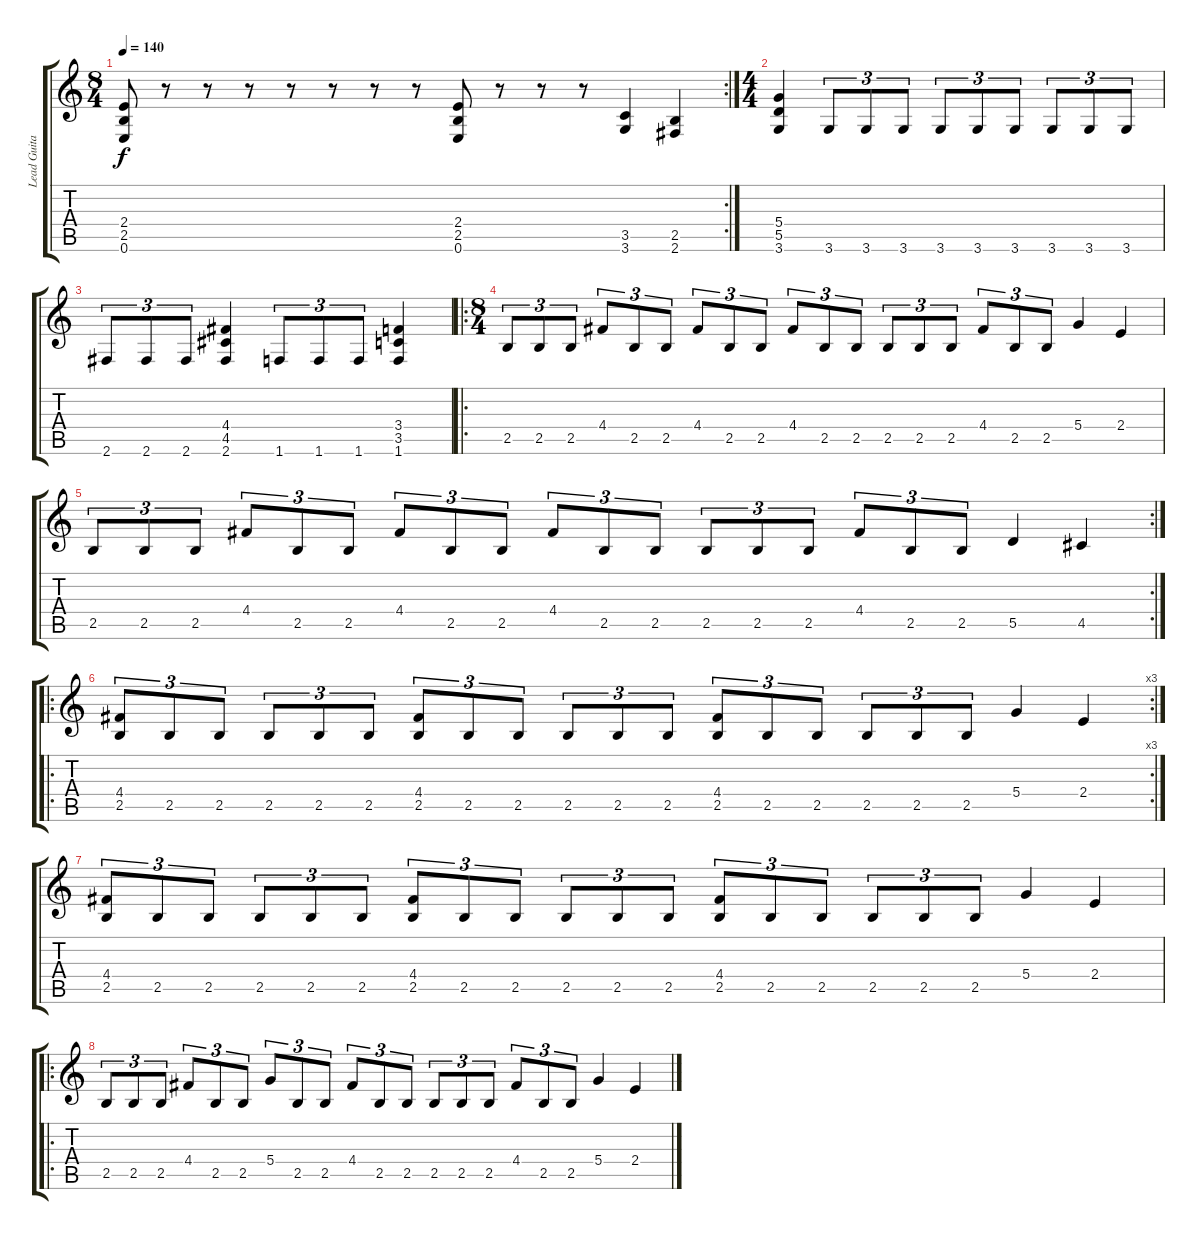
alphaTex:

\track ("Lead Guitar" "Lead Guita") {instrument distortionguitar}
\staff {score tabs}
\tuning (E4 B3 G3 D3 A2 E2) {hide}
\rc 2
\ts (8 4)
\tempo 140
\clef g2
\ks c
(2.4 2.5 0.6).8{dy f} r.8 r.8 r.8 r.8 r.8 r.8 r.8 (2.4 2.5 0.6).8 r.8 r.8 r.8 (3.5 3.6).4 (2.5 2.6).4 |
\ts (4 4)
(5.4 5.5 3.6).4 3.6.8{tu (3 2)} 3.6.8{tu (3 2)} 3.6.8{tu (3 2)} 3.6.8{tu (3 2)} 3.6.8{tu (3 2)} 3.6.8{tu (3 2)} 3.6.8{tu (3 2)} 3.6.8{tu (3 2)} 3.6.8{tu (3 2)} |
2.6.8{tu (3 2)} 2.6.8{tu (3 2)} 2.6.8{tu (3 2)} (4.4 4.5 2.6).4 1.6.8{tu (3 2)} 1.6.8{tu (3 2)} 1.6.8{tu (3 2)} (3.4 3.5 1.6).4 |
\ro
\ts (8 4)
2.5.8{tu (3 2)} 2.5.8{tu (3 2)} 2.5.8{tu (3 2)} 4.4.8{tu (3 2)} 2.5.8{tu (3 2)} 2.5.8{tu (3 2)} 4.4.8{tu (3 2)} 2.5.8{tu (3 2)} 2.5.8{tu (3 2)} 4.4.8{tu (3 2)} 2.5.8{tu (3 2)} 2.5.8{tu (3 2)} 2.5.8{tu (3 2)} 2.5.8{tu (3 2)} 2.5.8{tu (3 2)} 4.4.8{tu (3 2)} 2.5.8{tu (3 2)} 2.5.8{tu (3 2)} 5.4.4 2.4.4 |
\rc 2
2.5.8{tu (3 2)} 2.5.8{tu (3 2)} 2.5.8{tu (3 2)} 4.4.8{tu (3 2)} 2.5.8{tu (3 2)} 2.5.8{tu (3 2)} 4.4.8{tu (3 2)} 2.5.8{tu (3 2)} 2.5.8{tu (3 2)} 4.4.8{tu (3 2)} 2.5.8{tu (3 2)} 2.5.8{tu (3 2)} 2.5.8{tu (3 2)} 2.5.8{tu (3 2)} 2.5.8{tu (3 2)} 4.4.8{tu (3 2)} 2.5.8{tu (3 2)} 2.5.8{tu (3 2)} 5.5.4 4.5.4 |
\ro
\rc 3
(4.4 2.5).8{tu (3 2)} 2.5.8{tu (3 2)} 2.5.8{tu (3 2)} 2.5.8{tu (3 2)} 2.5.8{tu (3 2)} 2.5.8{tu (3 2)} (4.4 2.5).8{tu (3 2)} 2.5.8{tu (3 2)} 2.5.8{tu (3 2)} 2.5.8{tu (3 2)} 2.5.8{tu (3 2)} 2.5.8{tu (3 2)} (4.4 2.5).8{tu (3 2)} 2.5.8{tu (3 2)} 2.5.8{tu (3 2)} 2.5.8{tu (3 2)} 2.5.8{tu (3 2)} 2.5.8{tu (3 2)} 5.4.4 2.4.4 |
(4.4 2.5).8{tu (3 2)} 2.5.8{tu (3 2)} 2.5.8{tu (3 2)} 2.5.8{tu (3 2)} 2.5.8{tu (3 2)} 2.5.8{tu (3 2)} (4.4 2.5).8{tu (3 2)} 2.5.8{tu (3 2)} 2.5.8{tu (3 2)} 2.5.8{tu (3 2)} 2.5.8{tu (3 2)} 2.5.8{tu (3 2)} (4.4 2.5).8{tu (3 2)} 2.5.8{tu (3 2)} 2.5.8{tu (3 2)} 2.5.8{tu (3 2)} 2.5.8{tu (3 2)} 2.5.8{tu (3 2)} 5.4.4 2.4.4 |
\ro
2.5.8{tu (3 2)} 2.5.8{tu (3 2)} 2.5.8{tu (3 2)} 4.4.8{tu (3 2)} 2.5.8{tu (3 2)} 2.5.8{tu (3 2)} 5.4.8{tu (3 2)} 2.5.8{tu (3 2)} 2.5.8{tu (3 2)} 4.4.8{tu (3 2)} 2.5.8{tu (3 2)} 2.5.8{tu (3 2)} 2.5.8{tu (3 2)} 2.5.8{tu (3 2)} 2.5.8{tu (3 2)} 4.4.8{tu (3 2)} 2.5.8{tu (3 2)} 2.5.8{tu (3 2)} 5.4.4 2.4.4
